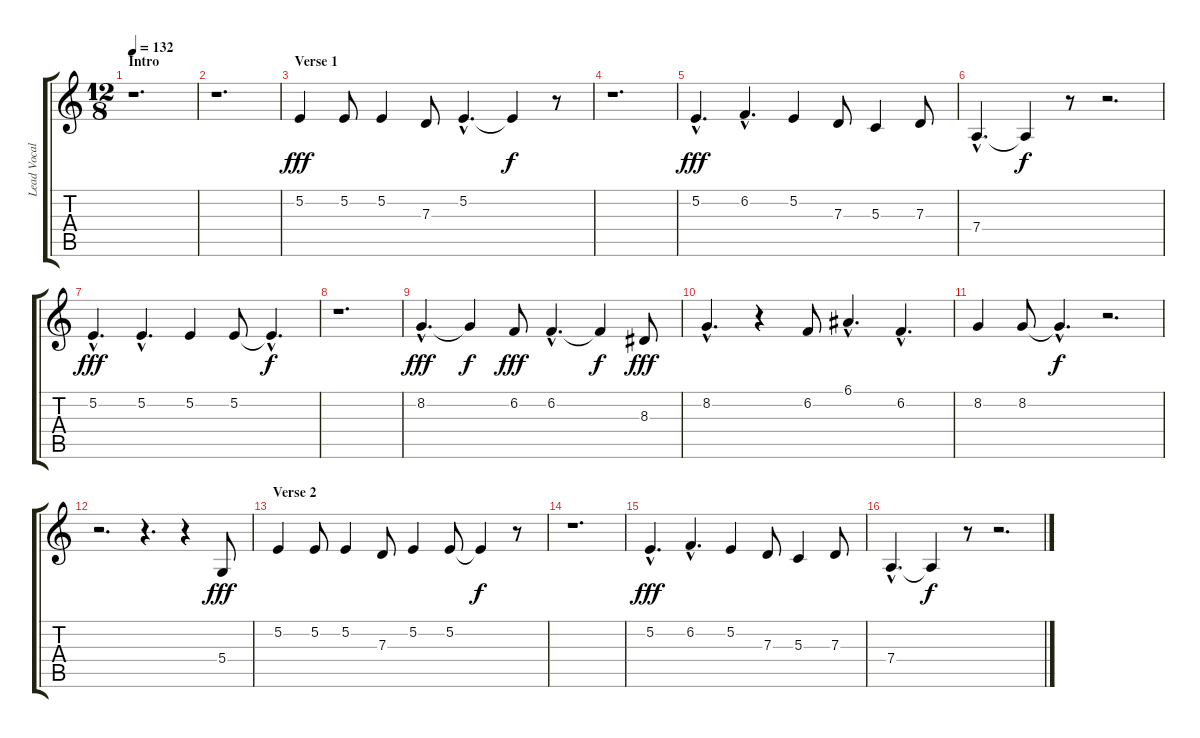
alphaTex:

\track ("Lead Vocals" "Lead Vocal") {instrument altosax}
\staff {score tabs}
\tuning (E4 B3 G3 D3 A2 E2) {hide}
\ts (12 8)
\section ("" "Intro")
\tempo 132
\clef g2
\ks c
r.1{d dy fff instrument altosax} |
r.1{d} |
\section ("" "Verse 1")
5.2.4 5.2.8 5.2.4 7.3.8 5.2{hac}.4{d} 5.2{t}.4{dy f} r.8 |
r.1{d} |
5.2{hac}.4{d dy fff} 6.2{hac}.4{d} 5.2.4 7.3.8 5.3.4 7.3.8 |
7.4{hac}.4{d} 7.4{t}.4{dy f} r.8 r.2{d} |
5.2{hac}.4{d dy fff} 5.2{hac}.4{d} 5.2.4 5.2.8 5.2{hac t}.4{d dy f} |
r.1{d} |
8.2{hac}.4{d dy fff} 8.2{t}.4{dy f} 6.2.8{dy fff} 6.2{hac}.4{d} 6.2{t}.4{dy f} 8.3.8{dy fff} |
8.2{hac}.4{d} r.4 6.2.8 6.1{hac}.4{d} 6.2{hac}.4{d} |
8.2.4 8.2.8 8.2{hac t}.4{d dy f} r.2{d} |
r.2{d} r.4{d} r.4 5.4.8{dy fff} |
\section ("" "Verse 2")
5.2.4 5.2.8 5.2.4 7.3.8 5.2.4 5.2.8 5.2{t}.4{dy f} r.8 |
r.1{d} |
5.2{hac}.4{d dy fff} 6.2{hac}.4{d} 5.2.4 7.3.8 5.3.4 7.3.8 |
7.4{hac}.4{d} 7.4{t}.4{dy f} r.8 r.2{d}
